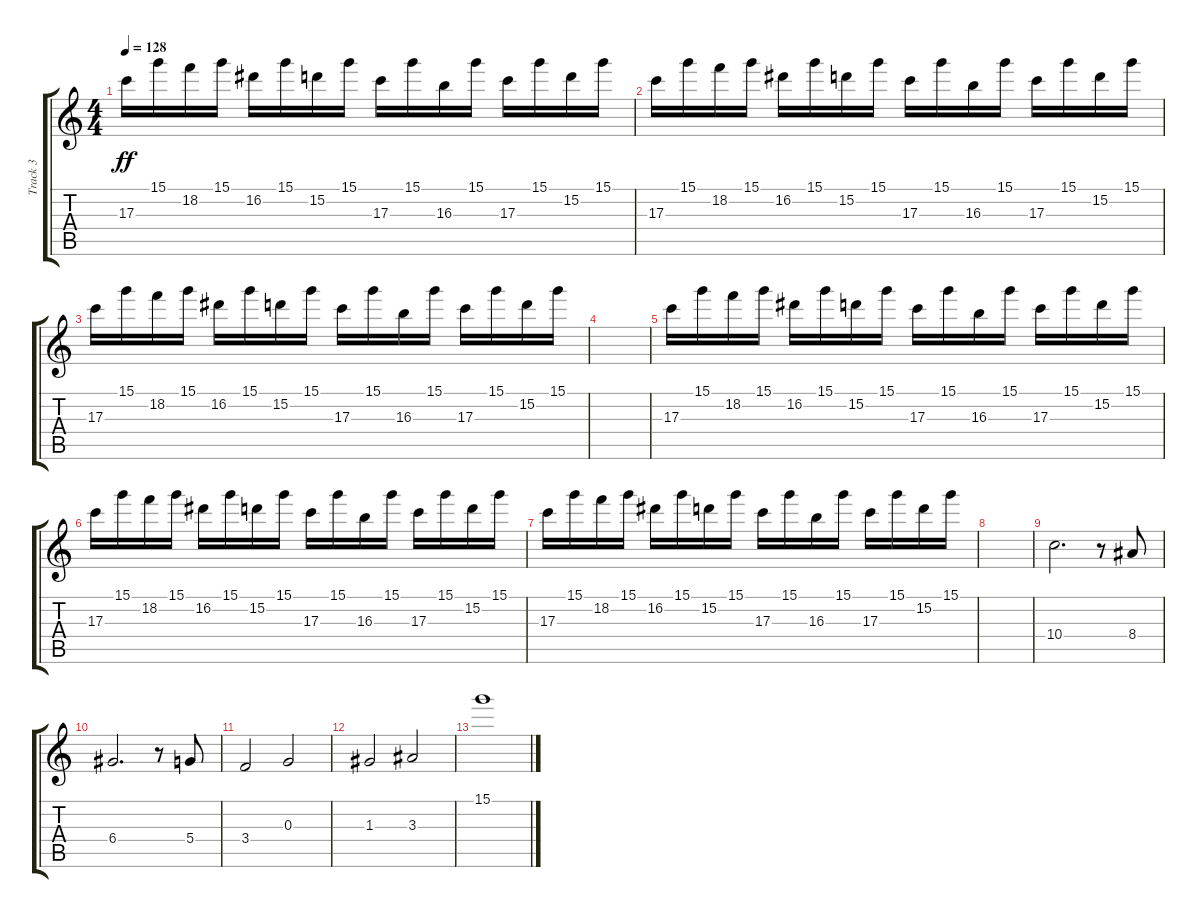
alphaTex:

\track ("Track 3" "Track 3") {instrument acousticbass}
\staff {score tabs}
\tuning (E4 B3 G3 D3 A2 E2) {hide}
\ts (4 4)
\tempo 128
\clef g2
\ks c
17.3.16{dy ff instrument celesta} 15.1.16 18.2.16 15.1.16 16.2.16 15.1.16 15.2.16 15.1.16 17.3.16 15.1.16 16.3.16 15.1.16 17.3.16 15.1.16 15.2.16 15.1.16 |
17.3.16 15.1.16 18.2.16 15.1.16 16.2.16 15.1.16 15.2.16 15.1.16 17.3.16 15.1.16 16.3.16 15.1.16 17.3.16 15.1.16 15.2.16 15.1.16 |
17.3.16 15.1.16 18.2.16 15.1.16 16.2.16 15.1.16 15.2.16 15.1.16 17.3.16 15.1.16 16.3.16 15.1.16 17.3.16 15.1.16 15.2.16 15.1.16 |
|
17.3.16 15.1.16 18.2.16 15.1.16 16.2.16 15.1.16 15.2.16 15.1.16 17.3.16 15.1.16 16.3.16 15.1.16 17.3.16 15.1.16 15.2.16 15.1.16 |
17.3.16 15.1.16 18.2.16 15.1.16 16.2.16 15.1.16 15.2.16 15.1.16 17.3.16 15.1.16 16.3.16 15.1.16 17.3.16 15.1.16 15.2.16 15.1.16 |
17.3.16 15.1.16 18.2.16 15.1.16 16.2.16 15.1.16 15.2.16 15.1.16 17.3.16 15.1.16 16.3.16 15.1.16 17.3.16 15.1.16 15.2.16 15.1.16 |
|
10.4.2{d instrument cello} r.8 8.4.8 |
6.4.2{d} r.8 5.4.8 |
3.4.2 0.3.2 |
1.3.2 3.3.2 |
15.1.1
